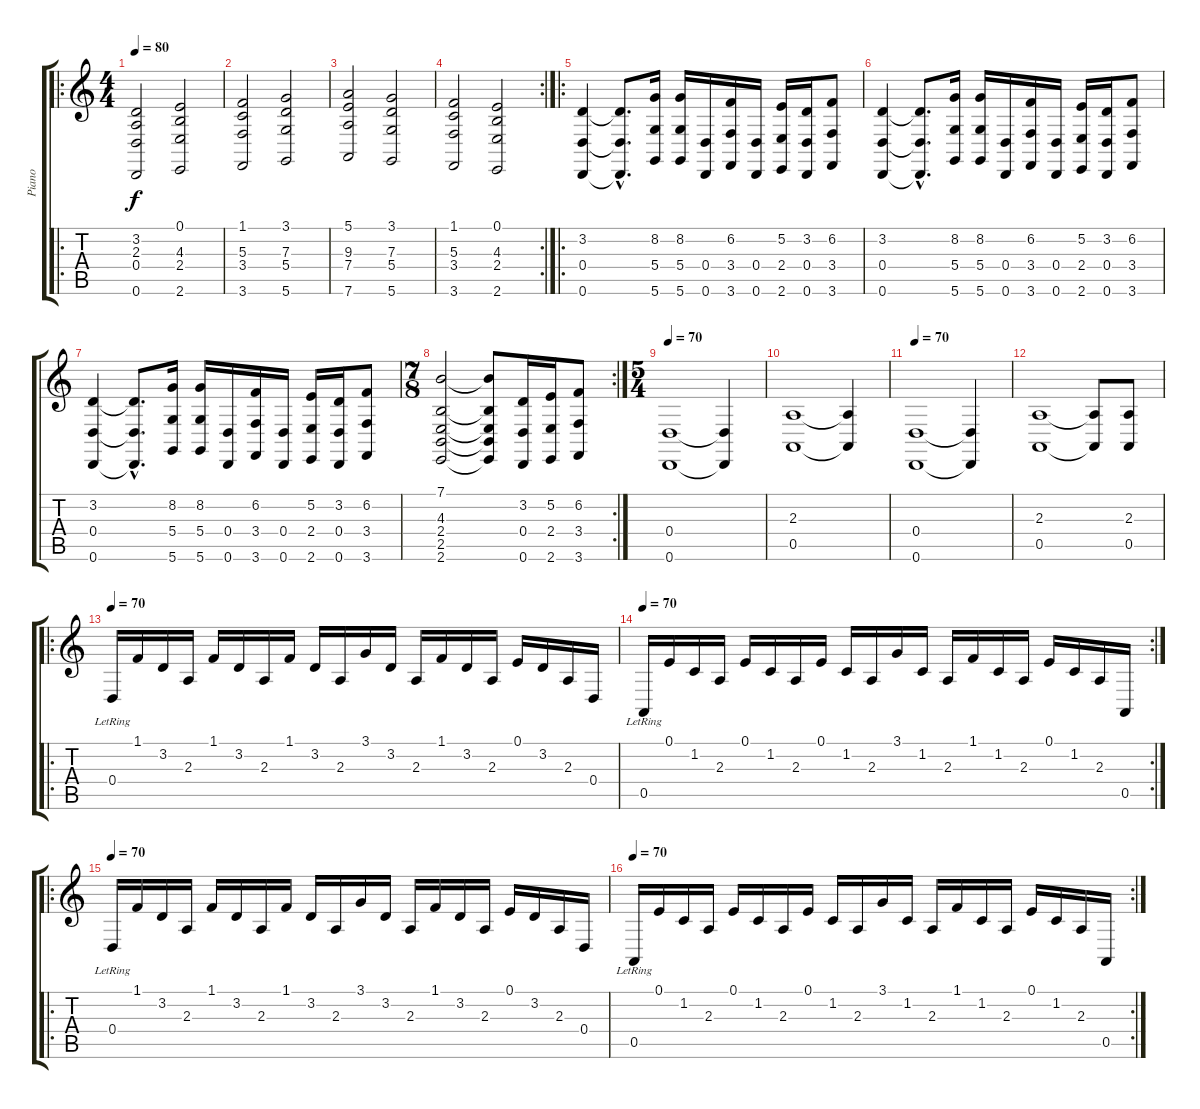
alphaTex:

\track ("Piano" "Piano") {instrument electricgrandpiano}
\staff {score tabs}
\tuning (E4 B3 G3 D3 A2 D2) {hide}
\ro
\ts (4 4)
\tempo 80
\clef g2
\ks c
(3.2 2.3 0.4 0.6).2{dy f} (0.1 4.3 2.4 2.6).2 |
(1.1 5.3 3.4 3.6).2 (3.1 7.3 5.4 5.6).2 |
(5.1 9.3 7.4 7.6).2 (3.1 7.3 5.4 5.6).2 |
\rc 2
(1.1 5.3 3.4 3.6).2 (0.1 4.3 2.4 2.6).2 |
\ro
(3.2 0.4 0.6).4{volume 14} (3.2{hac t} 0.4{hac t} 0.6{hac t}).8{d} (8.2 5.4 5.6).16 (8.2 5.4 5.6).16 (0.4 0.6).16 (6.2 3.4 3.6).16 (0.4 0.6).16 (5.2 2.4 2.6).16 (3.2 0.4 0.6).16 (6.2 3.4 3.6).8 |
(3.2 0.4 0.6).4 (3.2{hac t} 0.4{hac t} 0.6{hac t}).8{d} (8.2 5.4 5.6).16 (8.2 5.4 5.6).16 (0.4 0.6).16 (6.2 3.4 3.6).16 (0.4 0.6).16 (5.2 2.4 2.6).16 (3.2 0.4 0.6).16 (6.2 3.4 3.6).8 |
(3.2 0.4 0.6).4 (3.2{hac t} 0.4{hac t} 0.6{hac t}).8{d} (8.2 5.4 5.6).16 (8.2 5.4 5.6).16 (0.4 0.6).16 (6.2 3.4 3.6).16 (0.4 0.6).16 (5.2 2.4 2.6).16 (3.2 0.4 0.6).16 (6.2 3.4 3.6).8 |
\rc 2
\ts (7 8)
(7.1 4.3 2.4 2.5 2.6).2 (7.1{t} 4.3{t} 2.4{t} 2.5{t} 2.6{t}).8 (3.2 0.4 0.6).16 (5.2 2.4 2.6).16 (6.2 3.4 3.6).8 |
\ts (5 4)
\tempo 70
(0.4 0.6).1 (0.4{t} 0.6{t}).4 |
(2.3 0.5).1 (2.3{t} 0.5{t}).4 |
\tempo 70
(0.4 0.6).1 (0.4{t} 0.6{t}).4 |
(2.3 0.5).1 (2.3{t} 0.5{t}).8 (2.3 0.5).8 |
\ro
\tempo 70
0.4{lr}.16 1.1.16 3.2.16 2.3.16 1.1.16 3.2.16 2.3.16 1.1.16 3.2.16 2.3.16 3.1.16 3.2.16 2.3.16 1.1.16 3.2.16 2.3.16 0.1.16 3.2.16 2.3.16 0.4.16 |
\rc 2
\tempo 70
0.5{lr}.16 0.1.16 1.2.16 2.3.16 0.1.16 1.2.16 2.3.16 0.1.16 1.2.16 2.3.16 3.1.16 1.2.16 2.3.16 1.1.16 1.2.16 2.3.16 0.1.16 1.2.16 2.3.16 0.5.16 |
\ro
\tempo 70
0.4{lr}.16 1.1.16 3.2.16 2.3.16 1.1.16 3.2.16 2.3.16 1.1.16 3.2.16 2.3.16 3.1.16 3.2.16 2.3.16 1.1.16 3.2.16 2.3.16 0.1.16 3.2.16 2.3.16 0.4.16 |
\rc 2
\tempo 70
0.5{lr}.16 0.1.16 1.2.16 2.3.16 0.1.16 1.2.16 2.3.16 0.1.16 1.2.16 2.3.16 3.1.16 1.2.16 2.3.16 1.1.16 1.2.16 2.3.16 0.1.16 1.2.16 2.3.16 0.5.16
